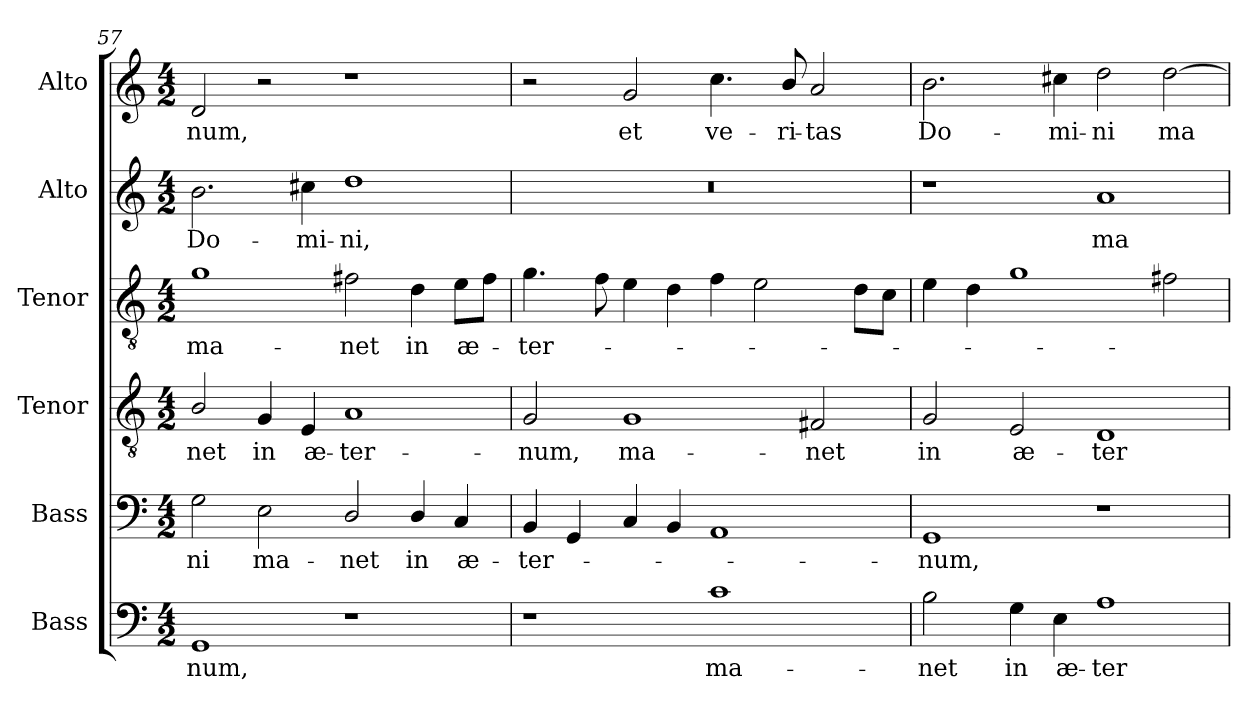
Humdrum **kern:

**kern	**text	**kern	**text	**kern	**text	**kern	**text	**kern	**text	**kern	**text
*part6	*part6	*part5	*part5	*part4	*part4	*part3	*part3	*part2	*part2	*part1	*part1
*staff6	*staff6	*staff5	*staff5	*staff4	*staff4	*staff3	*staff3	*staff2	*staff2	*staff1	*staff1
*I"Bass	*	*I"Bass	*	*I"Tenor	*	*I"Tenor	*	*I"Alto	*	*I"Alto	*
*I'B.	*	*I'B.	*	*I'T.	*	*I'T.	*	*I'A.	*	*I'A.	*
*clefF4	*	*clefF4	*	*clefGv2	*	*clefGv2	*	*clefG2	*	*clefG2	*
*	*	*	*	*ITrd7c12	*	*ITrd7c12	*	*	*	*	*
*k[]	*	*k[]	*	*k[]	*	*k[]	*	*k[]	*	*k[]	*
*C:	*	*C:	*	*C:	*	*C:	*	*C:	*	*C:	*
*M4/2	*	*M4/2	*	*M4/2	*	*M4/2	*	*M4/2	*	*M4/2	*
=57	=57	=57	=57	=57	=57	=57	=57	=57	=57	=57	=57
!	!LO:LY:b:color=#000000	!	!	!	!	!	!	!	!	!	!
!	!	!	!LO:LY:b:color=#000000	!	!	!	!	!	!	!	!
!	!	!	!	!	!LO:LY:b:color=#000000	!	!	!	!	!	!
!	!	!	!	!	!	!	!LO:LY:b:color=#000000	!	!	!	!
!	!	!	!	!	!	!	!	!	!LO:LY:b:color=#000000	!	!
!	!	!	!	!	!	!	!	!	!	!	!LO:LY:b:color=#000000
1GGi	-num,	2Gi\	-ni	2BBi/	-net	1Gi	ma-	2.bi\	Do-	2di/	-num,
!	!	!	!LO:LY:b:color=#000000	!	!	!	!	!	!	!	!
!	!	!	!	!	!LO:LY:b:color=#000000	!	!	!	!	!	!
.	.	2Ei\	ma-	4GGi/	in	.	.	.	.	2r	.
!	!	!	!	!	!LO:LY:b:color=#000000	!	!	!	!	!	!
!	!	!	!	!	!	!	!	!	!LO:LY:b:color=#000000	!	!
.	.	.	.	4EEi/	æ-	.	.	4cc#Xi\	-mi-	.	.
!	!	!	!LO:LY:b:color=#000000	!	!	!	!	!	!	!	!
!	!	!	!	!	!LO:LY:b:color=#000000	!	!	!	!	!	!
!	!	!	!	!	!	!	!LO:LY:b:color=#000000	!	!	!	!
!	!	!	!	!	!	!	!	!	!LO:LY:b:color=#000000	!	!
1r	.	2Di/	-net	1AAi	-ter-	2F#Xi\	-net	1ddi	-ni,	1r	.
!	!	!	!LO:LY:b:color=#000000	!	!	!	!	!	!	!	!
!	!	!	!	!	!	!	!LO:LY:b:color=#000000	!	!	!	!
.	.	4Di/	in	.	.	4Di\	in	.	.	.	.
!	!	!	!LO:LY:b:color=#000000	!	!	!	!	!	!	!	!
!	!	!	!	!	!	!	!LO:LY:b:color=#000000	!	!	!	!
.	.	4Ci/	æ-	.	.	8Ei\L	æ-	.	.	.	.
.	.	.	.	.	.	8F#i\J	.	.	.	.	.
=58	=58	=58	=58	=58	=58	=58	=58	=58	=58	=58	=58
!	!	!	!LO:LY:b:color=#000000	!	!	!	!	!	!	!	!
!	!	!	!	!	!LO:LY:b:color=#000000	!	!	!	!	!	!
!	!	!	!	!	!	!	!LO:LY:b:color=#000000	!LO:N:vis=1	!	!	!
1r	.	4BBi/	-ter-	2GGi/	-num,	4.Gi\	-ter-	0r	.	2r	.
.	.	4GGi/	.	.	.	.	.	.	.	.	.
.	.	.	.	.	.	8Fi\	.	.	.	.	.
!	!	!	!	!	!LO:LY:b:color=#000000	!	!	!	!	!	!
!	!	!	!	!	!	!	!	!	!	!	!LO:LY:b:color=#000000
.	.	4Ci/	.	1GGi	ma-	4Ei\	.	.	.	2gi/	et
.	.	4BBi/	.	.	.	4Di\	.	.	.	.	.
!	!LO:LY:b:color=#000000	!	!	!	!	!	!	!	!	!	!
!	!	!	!	!	!	!	!	!	!	!	!LO:LY:b:color=#000000
1ci	ma-	1AAi	.	.	.	4Fi\	.	.	.	4.cci\	ve-
.	.	.	.	.	.	2Ei\	.	.	.	.	.
!	!	!	!	!	!	!	!	!	!	!	!LO:LY:b:color=#000000
.	.	.	.	.	.	.	.	.	.	8bi/	-ri-
!	!	!	!	!	!LO:LY:b:color=#000000	!	!	!	!	!	!
!	!	!	!	!	!	!	!	!	!	!	!LO:LY:b:color=#000000
.	.	.	.	2FF#Xi/	-net	.	.	.	.	2ai/	-tas
.	.	.	.	.	.	8Di\L	.	.	.	.	.
.	.	.	.	.	.	8Ci\J	.	.	.	.	.
!!LO:PB:g=z
=59	=59	=59	=59	=59	=59	=59	=59	=59	=59	=59	=59
!	!LO:LY:b:color=#000000	!	!	!	!	!	!	!	!	!	!
!	!	!	!LO:LY:b:color=#000000	!	!	!	!	!	!	!	!
!	!	!	!	!	!LO:LY:b:color=#000000	!	!	!	!	!	!
!	!	!	!	!	!	!	!	!	!	!	!LO:LY:b:color=#000000
2Bi\	-net	1GGi	-num,	2GGi/	in	4Ei\	.	1r	.	2.bi\	Do-
.	.	.	.	.	.	4Di\	.	.	.	.	.
!	!LO:LY:b:color=#000000	!	!	!	!	!	!	!	!	!	!
!	!	!	!	!	!LO:LY:b:color=#000000	!	!	!	!	!	!
4Gi\	in	.	.	2EEi/	æ-	1Gi	.	.	.	.	.
!	!LO:LY:b:color=#000000	!	!	!	!	!	!	!	!	!	!
!	!	!	!	!	!	!	!	!	!	!	!LO:LY:b:color=#000000
4Ei\	æ-	.	.	.	.	.	.	.	.	4cc#Xi\	-mi-
!	!LO:LY:b:color=#000000	!	!	!	!	!	!	!	!	!	!
!	!	!	!	!	!LO:LY:b:color=#000000	!	!	!	!	!	!
!	!	!	!	!	!	!	!	!	!LO:LY:b:color=#000000	!	!
!	!	!	!	!	!	!	!	!	!	!	!LO:LY:b:color=#000000
1Ai	-ter-	1r	.	1DDi	-ter-	.	.	1ai	ma-	2ddi\	-ni
!	!	!	!	!	!	!	!	!	!	!	!LO:LY:b:color=#000000
.	.	.	.	.	.	2F#Xi\	.	.	.	[2ddi\	ma-
=	=	=	=	=	=	=	=	=	=	=	=
*-	*-	*-	*-	*-	*-	*-	*-	*-	*-	*-	*-
